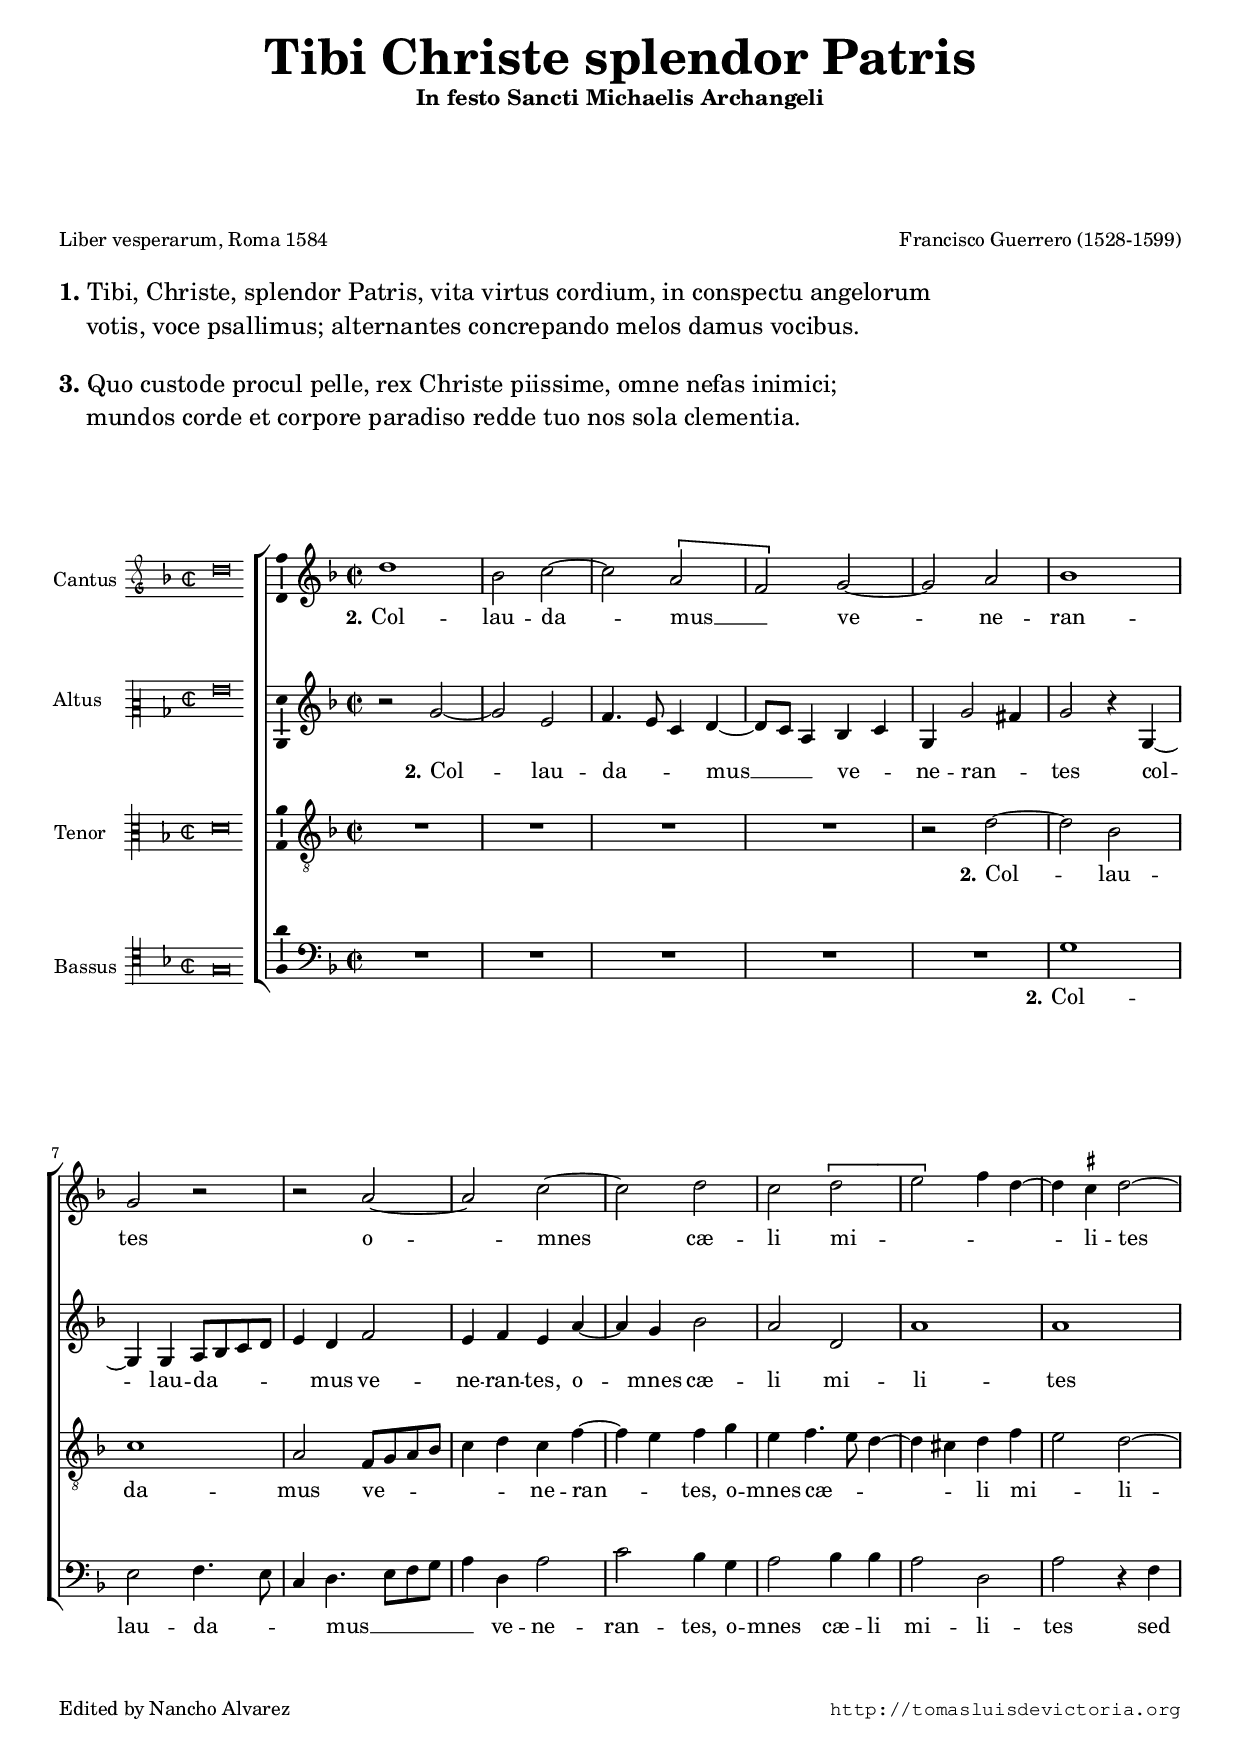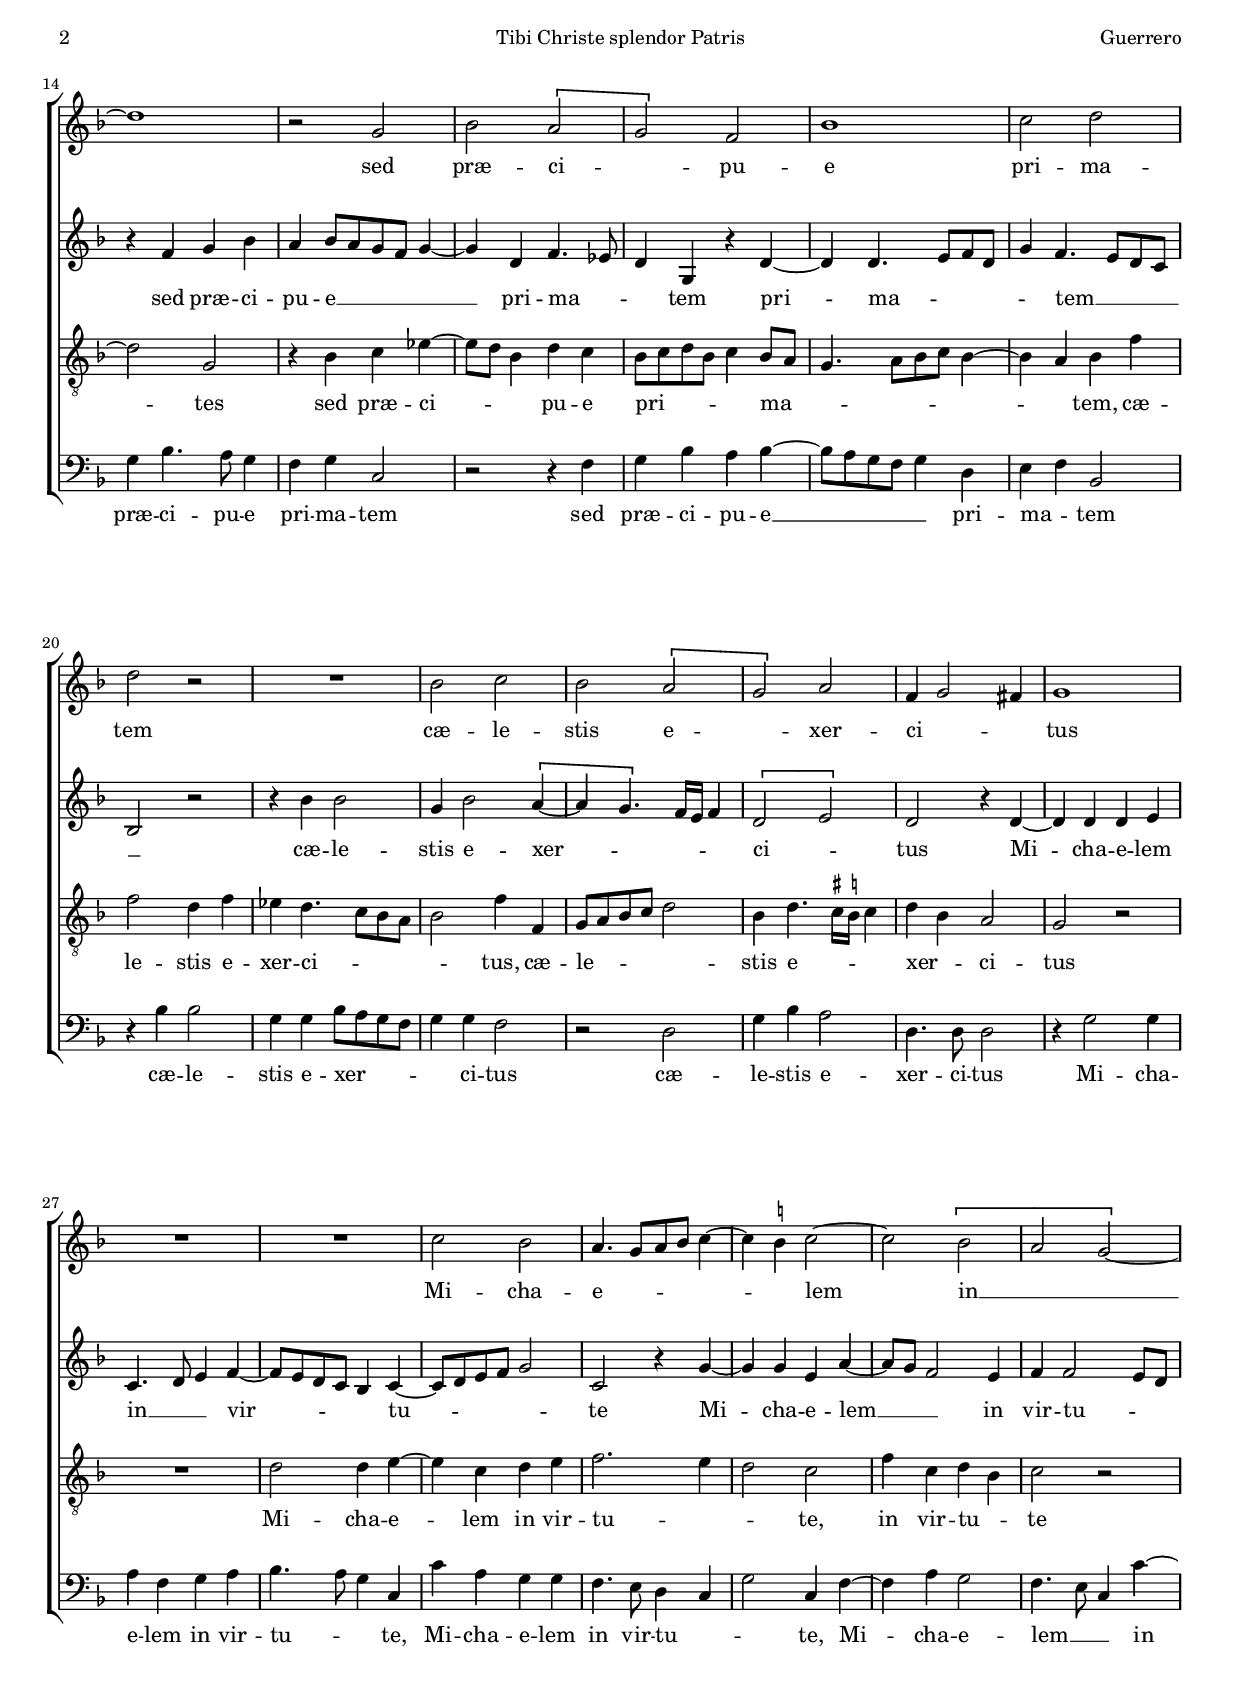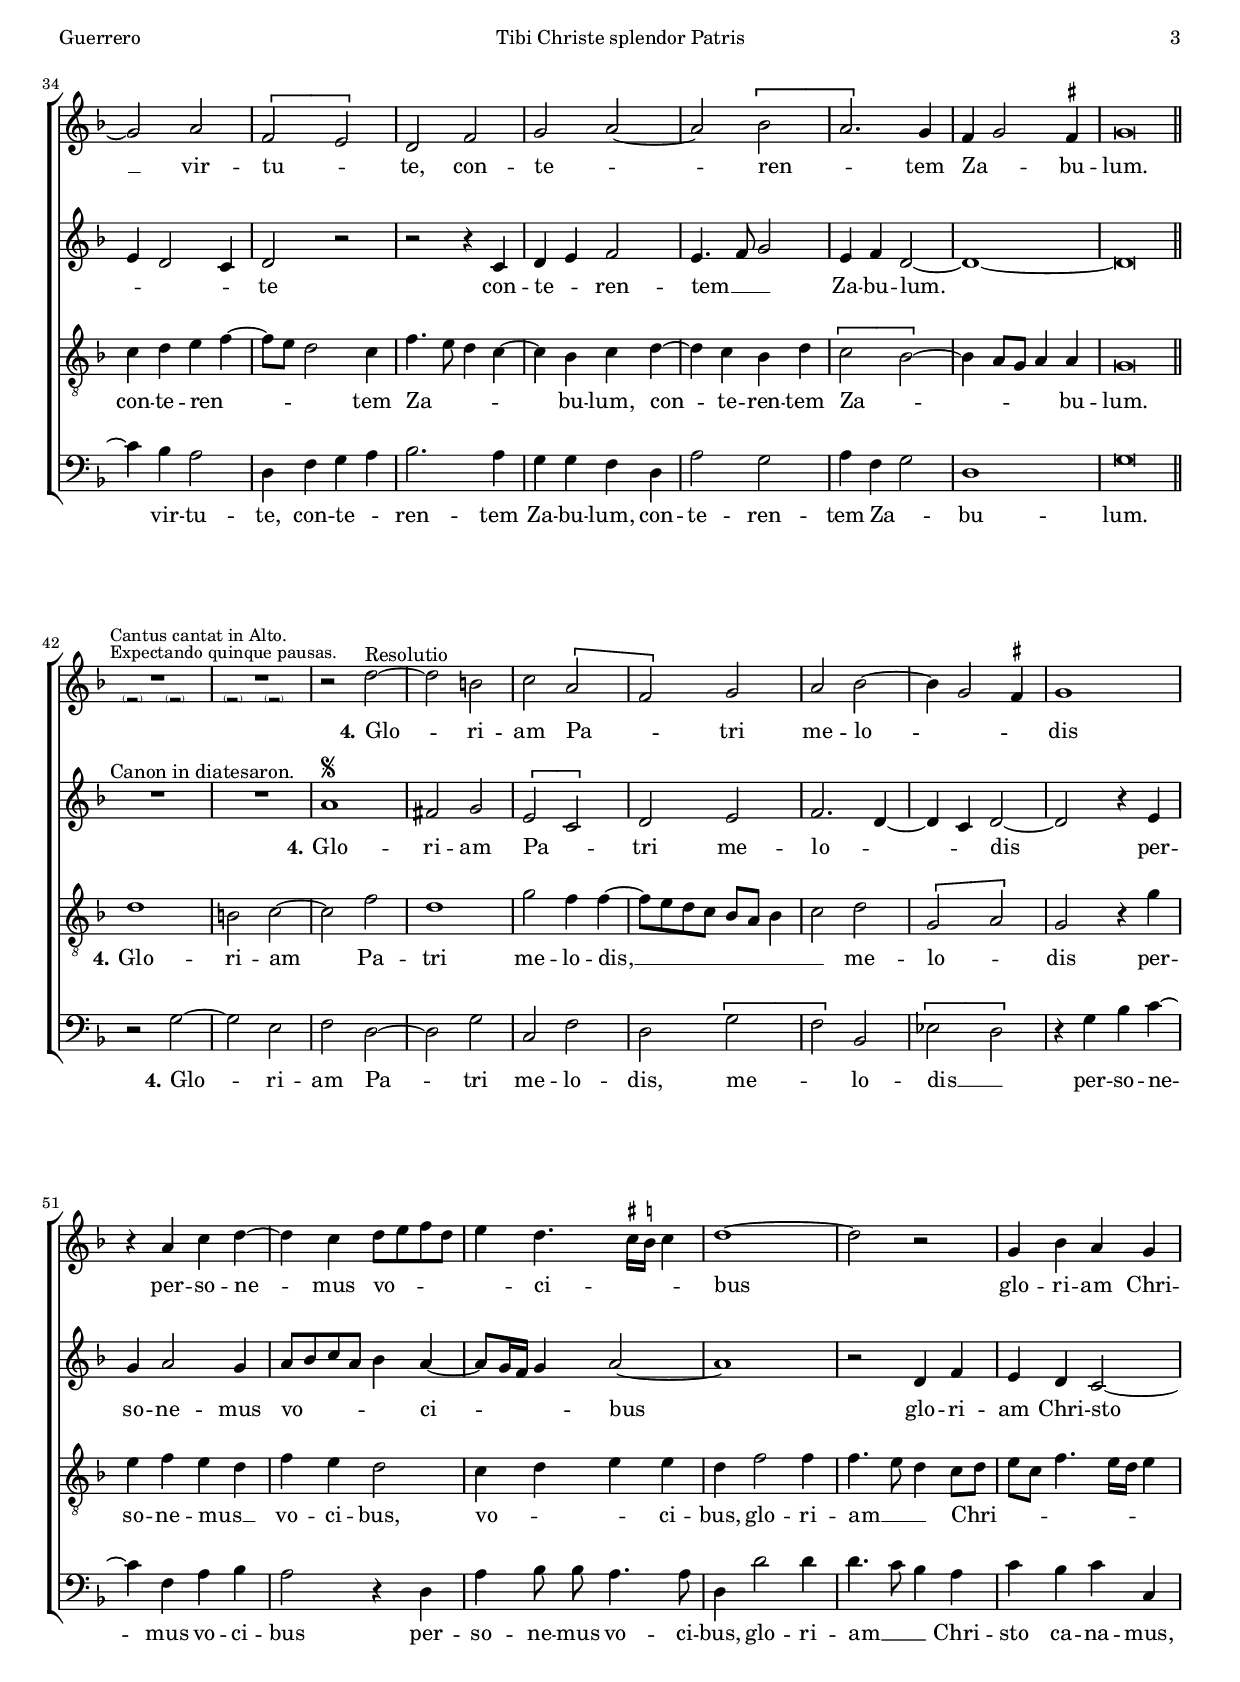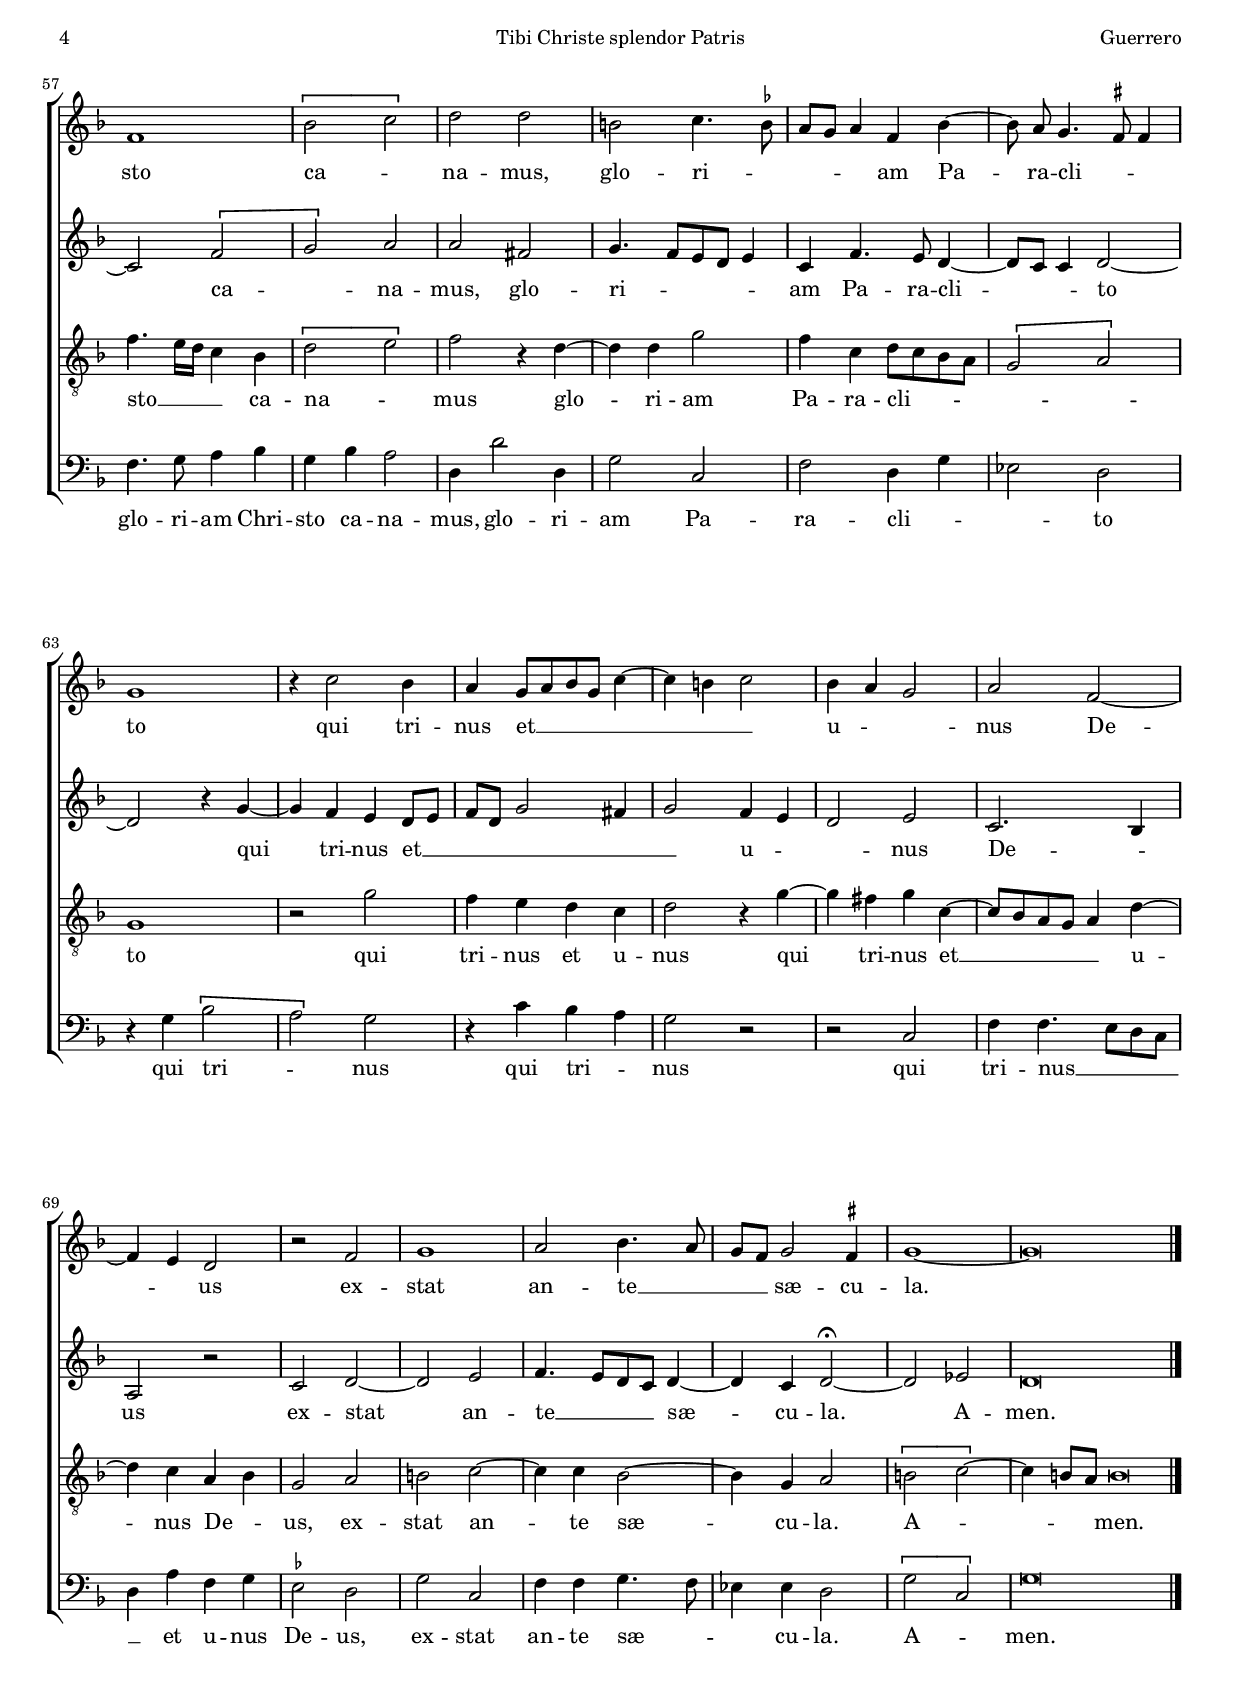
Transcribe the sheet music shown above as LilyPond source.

\version "2.18.0"

#(set-default-paper-size "a4")
#(set-global-staff-size 17.0)
#(ly:set-option 'point-and-click #f)
%mobile -s15.0 -i3.0

italicas=\override LyricText.font-shape = #'italic
rectas=\override LyricText.font-shape = #'upright
ss=\once \set suggestAccidentals = ##t
incipitwidth = 20

htitle="Tibi Christe splendor Patris"
hcomposer="Guerrero"

\header {
	title=\markup{\fontsize #4 "Tibi Christe splendor Patris"}
	subtitle="In festo Sancti Michaelis Archangeli"
	subsubtitle=\markup{\null \vspace #4 }
	composer="Francisco Guerrero (1528-1599)"
        pdfauthor=\composer
	poet=\markup{"Liber vesperarum, Roma 1584"}
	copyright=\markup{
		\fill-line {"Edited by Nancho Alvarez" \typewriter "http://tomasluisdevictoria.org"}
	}
%	tagline=""
}

%tablet \markup{\null \vspace #6 }
\markup{"  "}
\markup{"  "}
\markup{"  "}
\markup{\larger \larger \column{
\line{\bold "1." "Tibi, Christe, splendor Patris, vita virtus cordium, in conspectu angelorum"}
\line {"    votis, voce psallimus; alternantes concrepando melos damus vocibus."}
}} 
\markup{\null \vspace #1 }
\markup{\larger \larger \column{
\line{\bold "3." "Quo custode procul pelle, rex Christe piissime, omne nefas inimici;"}
\line{"    mundos corde et corpore paradiso redde tuo nos sola clementia."}
}}
\markup{" "}
\markup{"  "}

%tablet \pageBreak

global={\key f \major \time 2/2 \skip 1*41 \bar "||" \break
				\skip 1*34 \bar "|."}

cantus=\relative c''{
	d1
	bes2 c ~
	c \[a
	f\] g ~
	g a
	bes1
	g2 r
	r a ~
	a c ~
	c d 
	c \[d
	e\] f4 d ~
	d \ss cis d2 ~
	d1
	r2 g,
	bes \[a
	g\] f
	bes1
	c2 d
	d r
	R1
	bes2 c
	bes \[a 
	g\] a
	f4 g2 fis4
	g1
	R1*2
	c2 bes
	a4. g8[ a bes] c4 ~
	c \ss b c2 ~
	c \[bes
	a g ~ \]
	g a
	\[f2 e\]
	d f
	g a ~
	a \[bes
	a2.\] g4
	f g2 \ss fis4
	g\breve*1/2
	\once \override TextScript.X-offset = #-2
	s4*0^\markup{\smaller \column{"Cantus cantat in Alto." \raise #.7 "Expectando quinque pausas."}}
	<<R1*2 {\override Rest.font-size = #-2 \parenthesize e2\rest \parenthesize e\rest \parenthesize e\rest \parenthesize e\rest}>>
	\revert Rest.font-size r2 d'2^\markup{"Resolutio"} ~
	d b
	c \[a
	f\] g
	a bes ~
	bes4 g2 \ss fis4
	g1
	r4 a c d ~
	d c d8 e f d
	e4 d4. \ss cis16 \ss b cis4
	d1 ~
	d2 r
	g,4 bes a g
	f1
	\[bes2 c\]
	d2 d
	b2 c4. \ss bes8
	a g a4 f bes ~
	bes8 \noBeam a g4. \ss fis8 fis4
	g1
	r4 c2 bes4
	a g8[ a bes g] c4 ~
	c b c2
	bes4 a g2
	a f ~
	f4 e d2
	r2 f
	g1
	a2 bes4. a8
	g f g2 \ss fis4
	g1 ~
	g\breve*1/2
}

altus=\relative c''{
	r2 g ~
	g e
	f4. e8 c4 d ~
	d8 c a4 bes c
	g g'2 fis4
	g2 r4 g, ~
	g g a8 bes c d
	e4 d f2
	e4 f e a ~
	a g bes2
	a d,
	a'1
	a
	r4 f g bes
	a bes8[ a g f] g4 ~
	g d f4. ees8
	d4 g, r4 d' ~
	d d4. e8 f d
	g4 f4. e8 d c
	bes2 r
	r4 bes' bes2
	g4 bes2 \[a4 ~
	a g4.\] f16 e f4 %! la ligadura va de la a la en CSIC
	\[d2 e\]
	d r4 d ~
	d d d e
	c4. d8 e4 f ~
	f8 e d c bes4 c ~
	c8 d e f g2
	c, r4 g' ~
	g g e a ~
	a8 g f2 e4
	f4 f2 e8 d
	e4 d2 c4
	d2 r
	r r4 c 
	d e f2
	e4. f8 g2
	e4 f d2 ~
	d1 ~
	d\breve*1/2
	\once \override TextScript.X-offset = #-2
	s4*0^\markup{"Canon in diatesaron."}
	R1*2
	a'1^\markup{\hspace #.8 \smaller \smaller \musicglyph #"scripts.segno"}
	fis2 g
	\[e2 c\]
	d e
	f2. d4 ~
	d c d2 ~
	d r4 e
	g a2 g4
	a8 bes c a bes4 a ~
	a8 g16 f g4 a2 ~
	a1
	r2 d,4 f
	e d c2 ~
	c \[f
	g\] a
	a fis
	g4. f8[ e d] e4
	c4 f4. e8 d4 ~
	d8 c c4 d2 ~
	d2 r4 g ~
	g f e4 d8 e 
	f d g2 fis4
	g2 f4 e
	d2 e
	c2. bes4
	a2 r
	c2 d ~
	d e
	f4. e8[ d c] d4 ~
	d c d2^\markup{\hspace #.8 \smaller \smaller \musicglyph #"scripts.ufermata"} ~
	d ees2
	d\breve*1/2
}

tenor=\relative c'{
	R1*4
	r2 d ~
	d bes
	c1
	a2 f8 g a bes
	c4 d c f ~
	f e f g
	e f4. e8 d4 ~
	d cis d f
	e2 d ~
	d g,
	r4 bes c ees ~
	ees8 d bes4 d c
	bes8 c d bes c4 bes8 a
	g4. a8[ bes c] bes4 ~
	bes a bes f'
	f2 d4 f
	ees4 d4. c8 bes a
	bes2 f'4 f,
	g8 a bes c d2
	bes4 d4. \ss cis16 \ss b cis4
	d4 bes a2
	g r
	R1
	d'2 d4 e ~
	e4 c d e
	f2. e4
	d2 c
	f4 c d bes
	c2 r
	c4 d e f ~
	f8 e d2 c4
	f4. e8 d4c ~
	c bes c d ~
	d c bes d
	\[c2 bes ~ \]
	bes4 a8 g a4 a
	g\breve*1/2
	d'1
	b2 c ~
	c f
	d1
	g2 f4 f ~
	f8 e d c bes a bes4
	c2 d
	\[g,2 a\]
	g2 r4 g'
	e f e d
	f e d2
	c4 d e e
	d f2 f4
	f4. e8 d4 c8 d
	e c f4. e16 d e4
	f4. e16 d c4 bes
	\[d2 e\]
	f r4 d ~
	d d g2
	f4 c d8 c bes a 
	\[g2 a\]
	g1
	r2 g'
	f4 e d c
	d2 r4 g ~
	g fis g c, ~
	c8 bes a g a4 d ~
	d c a bes
	g2 a
	b c ~
	c4 c bes2 ~
	bes4 g a2
	\[b c ~ \]
	c4 b8 a b\breve*1/4
}

bassus=\relative c'{
	R1*5
	g1
	e2 f4. e8
	c4 d4. e8 f g 
	a4 d, a'2
	c bes4 g
	a2 bes4 bes
	a2 d,
	a' r4 f
	g bes4. a8 g4
	f g c,2
	r2 r4 f
	g bes a bes ~
	bes8 a g f g4 d
	e4 f bes,2
	r4 bes' bes2
	g4 g bes8 a g f
	g4 g f2
	r2 d
	g4 bes a2
	d,4. d8 d2 
	r4 g2 g4
	a4 f g a
	bes4. a8 g4 c,
	c'4 a g g
	f4. e8 d4 c
	g'2 c,4 f ~
	f a g2
	f4. e8 c4 c' ~
	c bes a2
	d,4 f g a
	bes2. a4
	g g f d
	a'2 g
	a4 f g2
	d1
	g\breve*1/2
	r2 g ~
	g e
	f d ~
	d g
	c, f
	d \[g
	f\] bes,
	\[ees d\]
	r4 g bes c ~
	c f, a bes
	a2 r4 d,
	a'4 bes8 \noBeam bes a4. a8
	d,4 d'2 d4
	d4. c8 bes4 a
	c bes c c,
	f4. g8 a4 bes
	g bes a2
	d,4 d'2 d,4
	g2 c,
	f d4 g
	ees2 d
	r4 g \[bes2
	a\] g
	r4 c bes a
	g2 r
	r c,
	f4 f4. e8 d c
	d4 a' f g
	\ss ees2 d
	g c,
	f4 f g4. f8
	ees4 ees d2
	\[g2 c,\]
	g'\breve*1/2
}

textocantus=\lyricmode{
\set stanza = "2."
Col -- lau -- da -- mus __ _ ve -- ne -- ran -- tes
o -- mnes cæ -- li mi -- _ _ _ li -- tes
sed præ -- ci -- _ pu -- e pri -- ma -- tem
cæ -- le -- stis e -- _ xer -- ci -- _ _ tus
Mi -- cha -- e -- _ _ _ _ _ lem in __ _ _ vir -- tu -- _ te,
con -- te -- _ ren -- _ tem Za -- _ bu -- lum.
\set stanza = "4."
Glo -- ri -- am Pa -- _ tri me -- lo -- _ _ dis
per -- so -- ne -- mus vo -- _ _ _ _ ci -- _ _ _ bus
glo -- ri -- am Chri -- sto ca -- _ na -- mus,
glo -- ri -- _ _ _ _ am Pa -- ra -- cli -- _ _ to
qui tri -- nus et __ _ _ _ _ _ _ u -- _ _ nus De -- _ us
ex -- stat an -- te __ _ _ _ sæ -- cu -- la.
}

textoaltus=\lyricmode{
\set stanza = "2."
Col -- lau -- da -- _ _ mus __ _ _ ve -- _ ne -- ran -- _ tes
col -- lau -- da -- _ _ _ _ mus ve -- ne -- ran -- tes,
o -- mnes cæ -- li mi -- li -- tes
sed præ -- ci -- pu -- e __ _ _ _ _ pri -- ma -- _ _ tem
pri -- ma -- _ _ _ _ tem __ _ _ _ _ 
cæ -- le -- stis e -- xer -- _ _ _ _ ci -- _ tus
Mi -- cha -- e -- lem in __ _ _ vir -- _ _ _ _ tu -- _ _ _ _ te
Mi -- cha -- e -- lem __ _ _ in vir -- tu -- _ _ _ _ _ te
con -- te -- _ ren -- tem __ _ _ Za -- bu -- lum.
\set stanza = "4."
Glo -- ri -- am Pa -- _ tri me -- lo -- _ _ dis
per -- so -- ne -- mus vo -- _ _ _ _ ci -- _ _ _ bus
glo -- ri -- am Chri -- sto ca -- _ na -- mus,
glo -- ri -- _ _ _ _ am Pa -- ra -- cli -- _ _ to
qui tri -- nus et __ _ _ _ _ _ _ u -- _ _ nus De -- _ us
ex -- stat an -- te __ _ _ _ sæ -- cu -- la.
A -- men.
}

textotenor=\lyricmode{
\set stanza = "2."
Col -- lau -- da -- mus ve -- _ _ _ _ _ ne -- ran -- _ tes,
o -- mnes cæ -- _ _ _ li mi -- _ li -- tes
sed præ -- ci -- _ _ pu -- e pri -- _ _ _ _ ma -- _ _ _ _ _ _ _ tem,
cæ -- le -- stis e -- xer -- ci -- _ _ _ _ tus,
cæ -- le -- _ _ _ _ stis e -- _ _ _ xer -- _ ci -- tus
Mi -- cha -- e -- lem in vir -- tu -- _ _ te,
in vir -- tu -- _ te
con -- te -- ren -- _ _ _ tem Za -- _ _ _ bu -- lum,
con -- te -- ren -- tem Za -- _ _ _ _ bu -- lum.
\set stanza = "4."
Glo -- ri -- am Pa -- tri me -- lo -- dis, __ _ _ _ _ _ _ _ 
me -- lo -- _ dis
per -- so -- ne -- mus __ _ vo -- ci -- bus,
vo -- _ _ ci -- bus,
glo -- ri -- am __ _ _ Chri -- _ _ _ _ _ _ _ sto __ _ _ _ ca -- na -- _ mus
glo -- ri -- am Pa -- ra -- cli -- _ _ _ _ _ to
qui tri -- nus et u -- nus
qui tri -- nus et __ _ _ _ _ u -- nus De -- _ us,
ex -- stat an -- te sæ -- cu -- la.
A -- _ _ _ men.
}

textobassus=\lyricmode{
\set stanza = "2."
Col -- lau -- da -- _ _ mus __ _ _ _ _ ve -- ne -- ran -- tes, 
o -- mnes cæ -- li mi -- li -- tes
sed præ -- ci -- pu -- e pri -- ma -- tem
sed præ -- ci -- pu -- e __ _ _ _ _ pri -- ma -- _ tem
cæ -- le -- stis e -- xer -- _ _ _ _ ci -- tus
cæ -- le -- stis e -- xer -- ci -- tus
Mi -- cha -- e -- lem in vir -- tu -- _ _ te,
Mi -- cha -- e -- lem in vir -- tu -- _ _ te,
Mi -- cha -- e -- lem __ _ _ in vir -- tu -- te,
con -- te -- _ ren -- tem Za -- bu -- lum,
con -- te -- ren -- tem Za -- _ bu -- lum.
\set stanza = "4."
Glo -- ri -- am Pa -- tri me -- lo -- dis,
me -- _ lo -- dis __ _
per -- so -- ne -- mus vo -- ci -- bus
per -- so -- ne -- mus vo -- ci -- bus,
glo -- ri -- am __ _ _ Chri -- sto ca -- na -- mus,
glo -- ri -- am Chri -- sto ca -- na -- mus,
glo -- ri -- am Pa -- ra -- cli -- _ _ to
qui tri -- _ nus
qui tri -- _ nus
qui tri -- nus __ _ _ _ _ et u -- nus De -- us,
ex -- stat an -- te sæ -- _ _ cu -- la.
A -- _ men.
}

incipitcantus=\markup{
	\score{
		{ 
		\set Staff.instrumentName="Cantus "
		\override NoteHead.style = #'neomensural
		\override Rest.style = #'neomensural
		\override Staff.TimeSignature.style = #'neomensural
		\cadenzaOn 
		\clef "petrucci-g"
		\key f \major
		\time 2/2
		d''\breve
		} 
	\layout {
		\context {\Voice
			\remove Ligature_bracket_engraver
			\consists Mensural_ligature_engraver
		}
		line-width=\incipitwidth
		indent = 0
	}
	}
}

incipitaltus=\markup{
	\score{
		{ 
		\set Staff.instrumentName="Altus    "
		\override NoteHead.style = #'neomensural
		\override Rest.style = #'neomensural
		\override Staff.TimeSignature.style = #'neomensural
		\cadenzaOn 
		\clef "petrucci-c2"
		\key f \major
		\time 2/2
		g'\breve
		} 
	\layout {
		\context {\Voice
			\remove Ligature_bracket_engraver
			\consists Mensural_ligature_engraver
		}
		line-width=\incipitwidth
		indent = 0
	}
	}
}

incipittenor=\markup{
	\score{
		{ 
		\set Staff.instrumentName="Tenor   "
		\override NoteHead.style = #'neomensural 
		\override Rest.style = #'neomensural
		\override Staff.TimeSignature.style = #'neomensural
		\cadenzaOn 
		\clef "petrucci-c3"
		\key f \major
		\time 2/2
		d'\breve
		} 
	\layout {
		\context {\Voice
			\remove Ligature_bracket_engraver
			\consists Mensural_ligature_engraver
		}
		line-width=\incipitwidth
		indent=0
	}
	}
}

incipitbassus=\markup{
	\score{
		{ 
		\set Staff.instrumentName="Bassus "
		\override NoteHead.style = #'neomensural 
		\override Rest.style = #'neomensural
		\override Staff.TimeSignature.style = #'neomensural
		\cadenzaOn 
		\clef "petrucci-c4"
		\key f \major
		\time 2/2
		g\breve
		} 
	\layout {
		\context {\Voice
			\remove Ligature_bracket_engraver
			\consists Mensural_ligature_engraver
		}
		line-width=\incipitwidth
		indent=0
	}
	}
}



\score {\transpose c' c'{
\new ChoirStaff<<

	\new Staff <<\global
	\new Voice="v1" {
		\set Staff.instrumentName=\incipitcantus
		\clef "treble"
		\cantus }
	\new Lyrics \lyricsto "v1" {\textocantus }
	>>

	\new Staff <<\global
	\new Voice="v2" {
		\set Staff.instrumentName=\incipitaltus
		\clef "treble"
		\altus }
	\new Lyrics \lyricsto "v2" {\textoaltus }
	>>
	
	\new Staff <<\global
	\new Voice="v3" {
		\set Staff.instrumentName=\incipittenor
		\clef "G_8"
		\tenor }
	\new Lyrics \lyricsto "v3" {\textotenor }
	>>

	\new Staff <<\global
	\new Voice="v4" {
		\set Staff.instrumentName=\incipitbassus
		\clef "bass"
		\bassus }
	\new Lyrics \lyricsto "v4" {\textobassus }
	>>
	
>>

	}%transpose

\layout{ 
	\context {\Lyrics 
		\override VerticalAxisGroup.staff-affinity = #UP
		\override VerticalAxisGroup.nonstaff-relatedstaff-spacing =
			#'((basic-distance . 0) (minimum-distance . 0) (padding . 1))
		\override LyricText.font-size = #1.2
		\override LyricHyphen.minimum-distance = #0.5
	}
	\context {\Score 
		tempoHideNote = ##t
		\override BarNumber.padding = #2 
	}
	\context {\Voice 
		%melismaBusyProperties = #'()
		%autoBeaming = ##f
	}
	\context {\Staff 
                %\RemoveEmptyStaves
                %\override VerticalAxisGroup.remove-first = ##t
		\override VerticalAxisGroup.staff-staff-spacing =
			#'((basic-distance . 11) (minimum-distance . 0) (padding . 1))
		\consists Ambitus_engraver 
		\override LigatureBracket.padding = #1
	}
}

%\midi { \mtempo }

}


\paper{
	evenHeaderMarkup=\markup  \fill-line { \fromproperty #'page:page-number-string \htitle \hcomposer }
	oddHeaderMarkup= \markup  \fill-line { \on-the-fly #not-first-page \hcomposer \on-the-fly #not-first-page \htitle \on-the-fly #not-first-page \fromproperty #'page:page-number-string }
	%system-count=20
	%page-count = 8
	ragged-last-bottom = ##f
	indent=3.5\cm
	system-system-spacing =
	#'((basic-distance . 20) (minimum-distance . 0) (padding . 5))
	top-system-spacing = % header
	#'((basic-distance . 9) (minimum-distance . 0) (padding . 0))
	last-bottom-spacing = % footer
	#'((basic-distance . 12) (minimum-distance . 0) (padding . 0))
	markup-system-spacing.padding = #3
}
